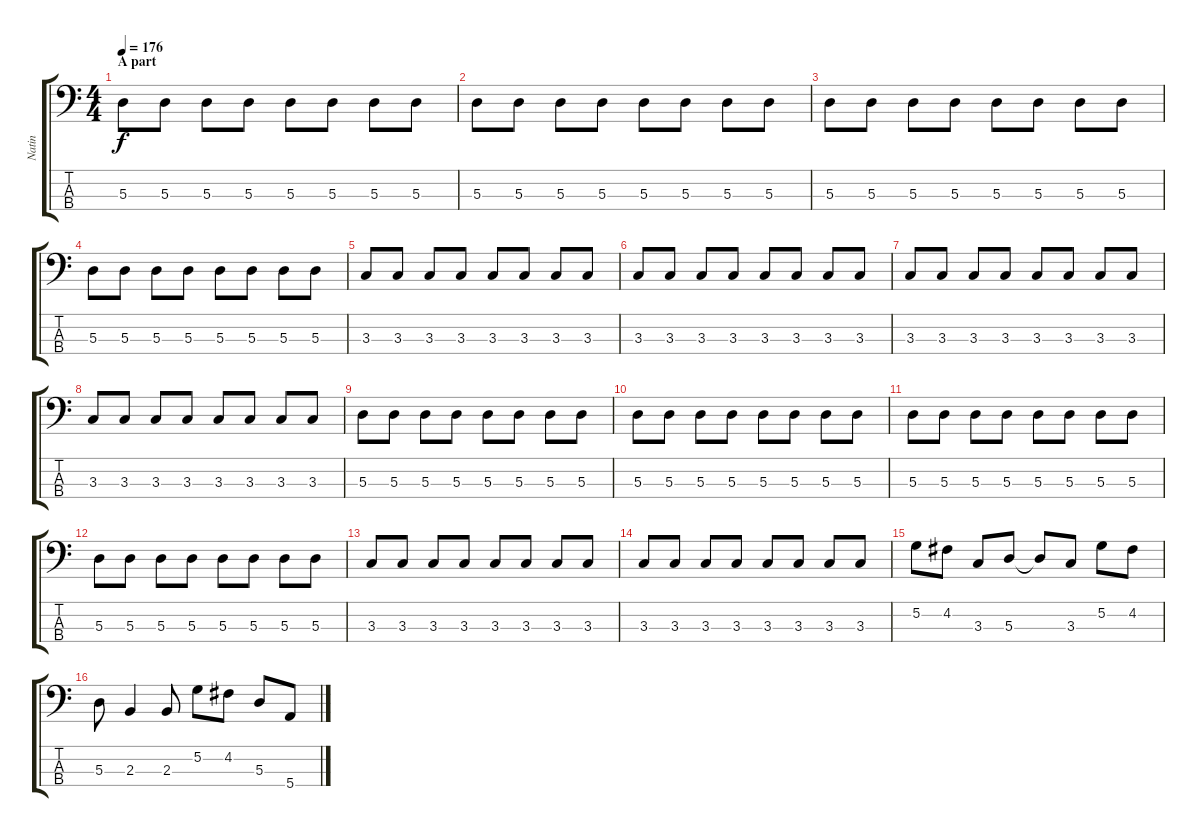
\track ("Natin" "Natin") {instrument electricbasspick}
\staff {score tabs}
\tuning (G2 D2 A1 E1) {hide}
\ts (4 4)
\section ("" "A part")
\tempo 176
\clef f4
\ks c
5.3.8{dy f} 5.3.8 5.3.8 5.3.8 5.3.8 5.3.8 5.3.8 5.3.8 |
5.3.8 5.3.8 5.3.8 5.3.8 5.3.8 5.3.8 5.3.8 5.3.8 |
5.3.8 5.3.8 5.3.8 5.3.8 5.3.8 5.3.8 5.3.8 5.3.8 |
5.3.8 5.3.8 5.3.8 5.3.8 5.3.8 5.3.8 5.3.8 5.3.8 |
3.3.8 3.3.8 3.3.8 3.3.8 3.3.8 3.3.8 3.3.8 3.3.8 |
3.3.8 3.3.8 3.3.8 3.3.8 3.3.8 3.3.8 3.3.8 3.3.8 |
3.3.8 3.3.8 3.3.8 3.3.8 3.3.8 3.3.8 3.3.8 3.3.8 |
3.3.8 3.3.8 3.3.8 3.3.8 3.3.8 3.3.8 3.3.8 3.3.8 |
5.3.8 5.3.8 5.3.8 5.3.8 5.3.8 5.3.8 5.3.8 5.3.8 |
5.3.8 5.3.8 5.3.8 5.3.8 5.3.8 5.3.8 5.3.8 5.3.8 |
5.3.8 5.3.8 5.3.8 5.3.8 5.3.8 5.3.8 5.3.8 5.3.8 |
5.3.8 5.3.8 5.3.8 5.3.8 5.3.8 5.3.8 5.3.8 5.3.8 |
3.3.8 3.3.8 3.3.8 3.3.8 3.3.8 3.3.8 3.3.8 3.3.8 |
3.3.8 3.3.8 3.3.8 3.3.8 3.3.8 3.3.8 3.3.8 3.3.8 |
5.2.8 4.2.8 3.3.8 5.3.8 5.3{t}.8 3.3.8 5.2.8 4.2.8 |
5.3.8 2.3.4 2.3.8 5.2.8 4.2.8 5.3.8 5.4.8
